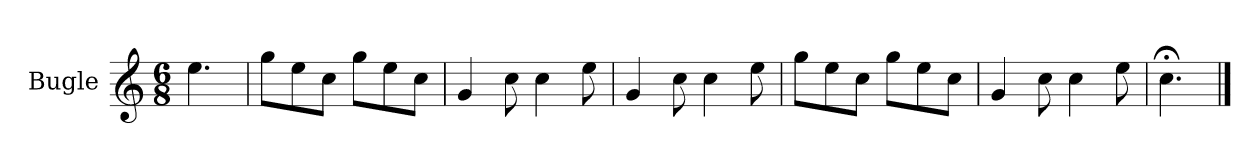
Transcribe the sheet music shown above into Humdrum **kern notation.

**kern
*part1
*staff1
*I"Bugle
*I'Bu.
*clefG2
*k[]
*M6/8
*MM152
=
4.ee\
=1
8gg\L
8ee\
8cc\J
8gg\L
8ee\
8cc\J
=2
4g/
8cc\
4cc\
8ee\
=3
4g/
8cc\
4cc\
8ee\
=4
8gg\L
8ee\
8cc\J
8gg\L
8ee\
8cc\J
=5
4g/
8cc\
4cc\
8ee\
=6
4.cc;<\
==
*-
